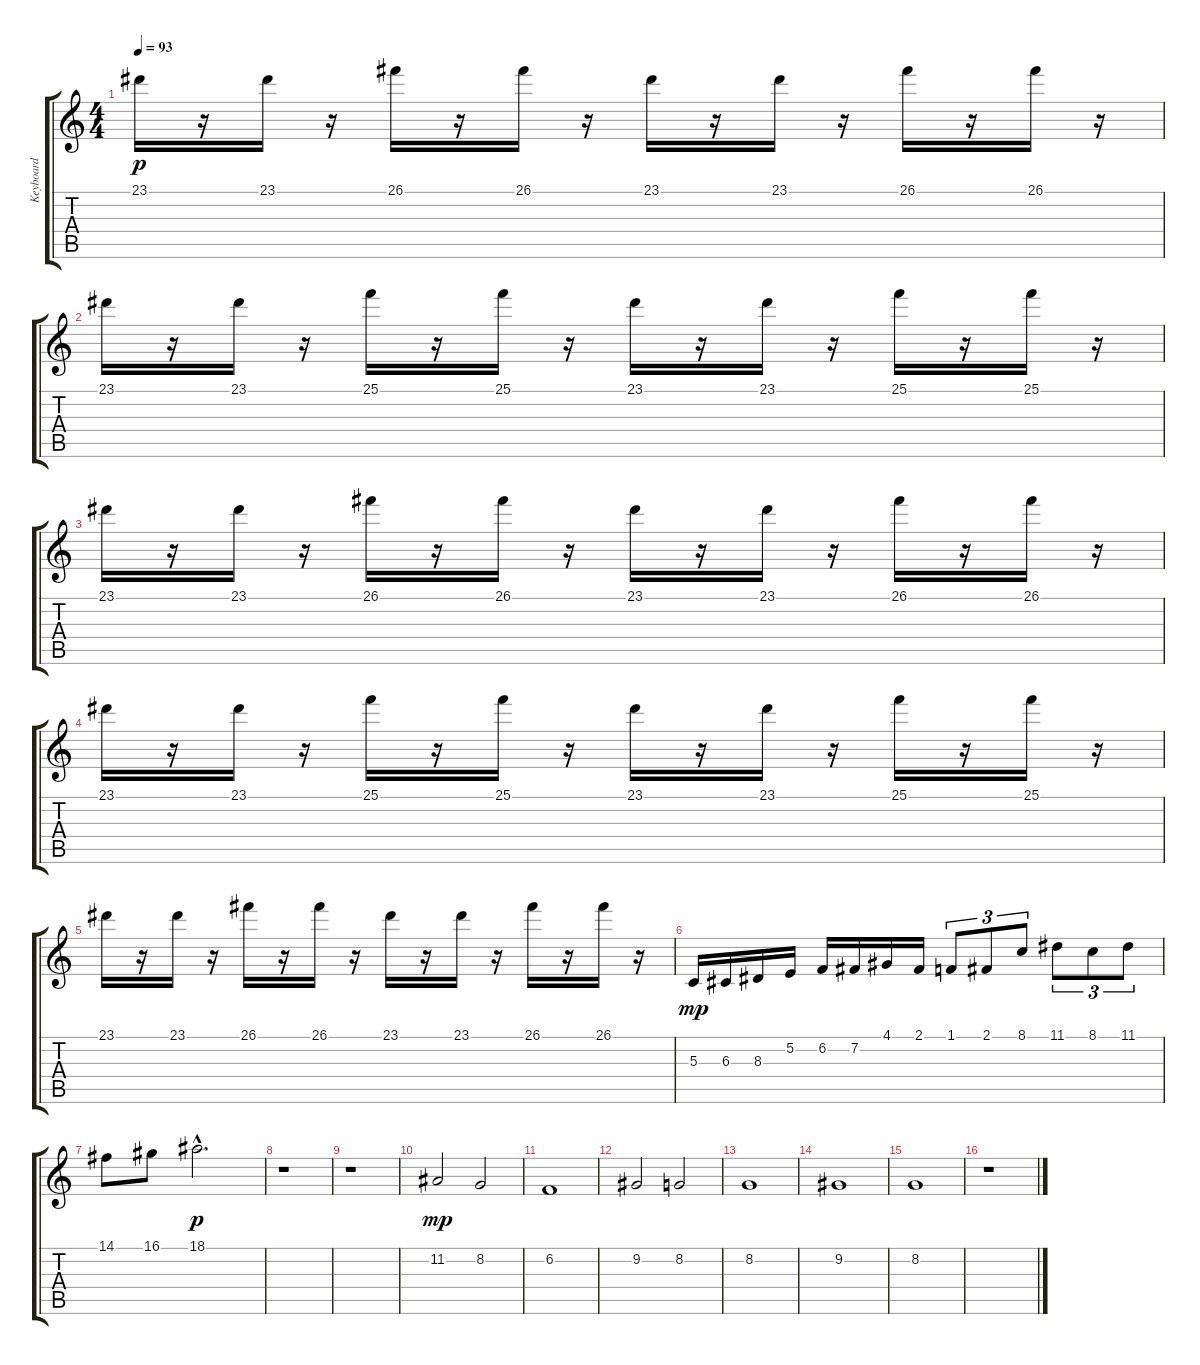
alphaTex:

\track ("Keyboard" "Keyboard") {instrument stringensemble1}
\staff {score tabs}
\tuning (E4 B3 G3 D3 A2 D2) {hide}
\ts (4 4)
\tempo 93
\clef g2
\ks c
23.1.16{dy p} r.16 23.1.16 r.16 26.1.16 r.16 26.1.16 r.16 23.1.16 r.16 23.1.16 r.16 26.1.16 r.16 26.1.16 r.16 |
23.1.16 r.16 23.1.16 r.16 25.1.16 r.16 25.1.16 r.16 23.1.16 r.16 23.1.16 r.16 25.1.16 r.16 25.1.16 r.16 |
23.1.16 r.16 23.1.16 r.16 26.1.16 r.16 26.1.16 r.16 23.1.16 r.16 23.1.16 r.16 26.1.16 r.16 26.1.16 r.16 |
23.1.16 r.16 23.1.16 r.16 25.1.16 r.16 25.1.16 r.16 23.1.16 r.16 23.1.16 r.16 25.1.16 r.16 25.1.16 r.16 |
23.1.16 r.16 23.1.16 r.16 26.1.16 r.16 26.1.16 r.16 23.1.16 r.16 23.1.16 r.16 26.1.16 r.16 26.1.16 r.16 |
5.3.16{dy mp instrument bassoon} 6.3.16 8.3.16 5.2.16 6.2.16 7.2.16 4.1.16 2.1.16 1.1.8{tu (3 2)} 2.1.8{tu (3 2)} 8.1.8{tu (3 2)} 11.1.8{tu (3 2)} 8.1.8{tu (3 2)} 11.1.8{tu (3 2)} |
14.1.8 16.1.8 18.1{hac}.2{d dy p} |
r.1 |
r.1 |
11.2.2{dy mp} 8.2.2 |
6.2.1 |
9.2.2 8.2.2 |
8.2.1 |
9.2.1 |
8.2.1 |
r.1
